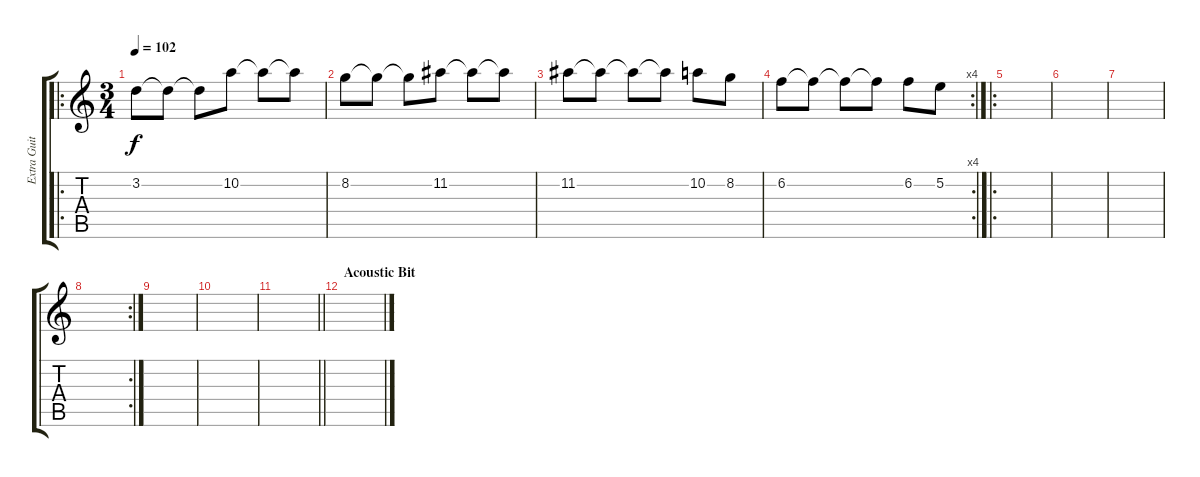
\track ("Extra Guitar" "Extra Guit") {instrument distortionguitar}
\staff {score tabs}
\tuning (E4 B3 G3 D3 A2 E2) {hide}
\ro
\ts (3 4)
\tempo 102
\clef g2
\ks c
3.2.8{dy f} 3.2{t}.8 3.2{t}.8 10.2.8 10.2{t}.8 10.2{t}.8 |
8.2.8 8.2{t}.8 8.2{t}.8 11.2.8 11.2{t}.8 11.2{t}.8 |
11.2.8 11.2{t}.8 11.2{t}.8 11.2{t}.8 10.2.8 8.2.8 |
\rc 4
6.2.8 6.2{t}.8 6.2{t}.8 6.2{t}.8 6.2.8 5.2.8 |
\ro
|
|
|
\rc 2
|
|
|
\barLineRight lightlight
|
\section ("" "Acoustic Bit")
